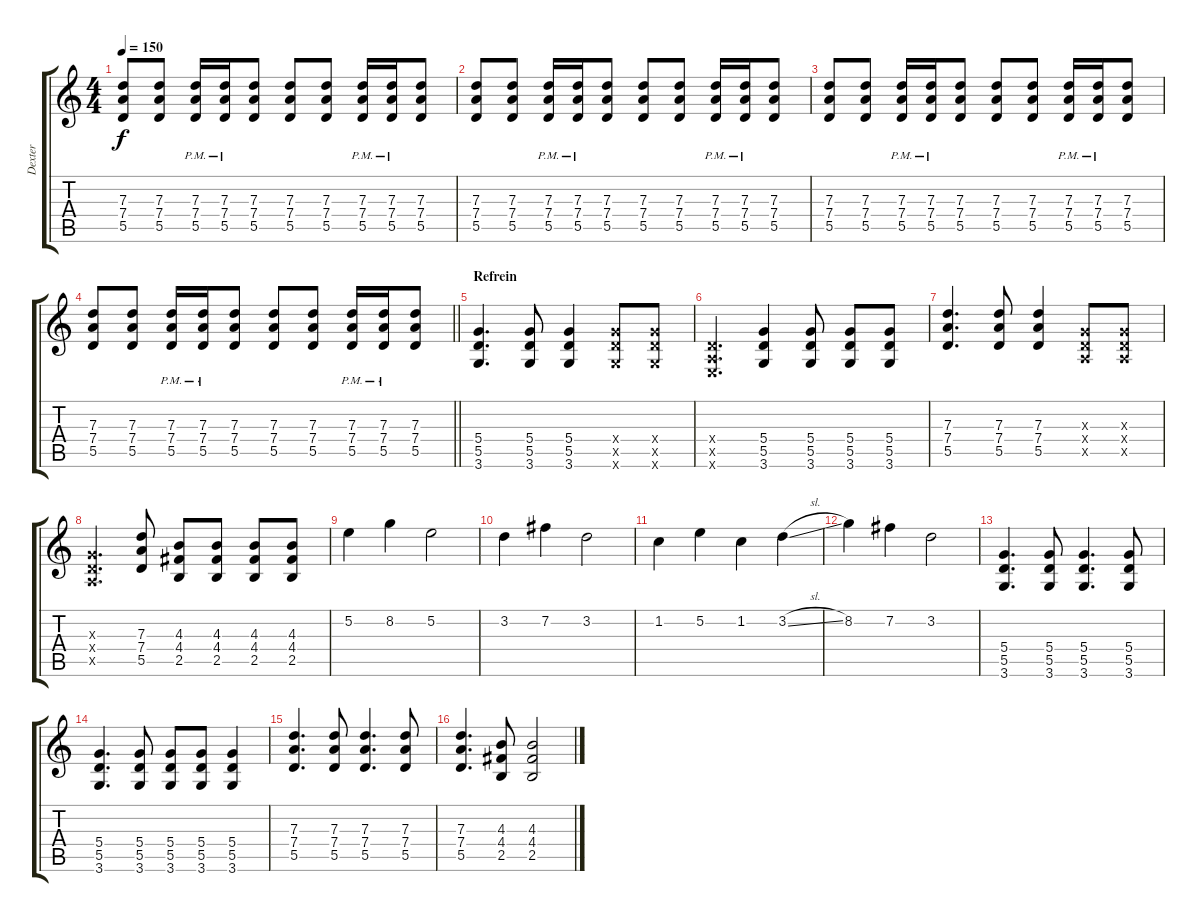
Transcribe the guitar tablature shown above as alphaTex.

\track ("Dexter" "Dexter") {instrument overdrivenguitar}
\staff {score tabs}
\tuning (E4 B3 G3 D3 A2 E2) {hide}
\ts (4 4)
\tempo 150
\clef g2
\ks c
(7.3 7.4 5.5).8{dy f} (7.3 7.4 5.5).8 (7.3{pm} 7.4{pm} 5.5{pm}).16 (7.3{pm} 7.4{pm} 5.5{pm}).16 (7.3 7.4 5.5).8 (7.3 7.4 5.5).8 (7.3 7.4 5.5).8 (7.3{pm} 7.4{pm} 5.5{pm}).16 (7.3{pm} 7.4{pm} 5.5{pm}).16 (7.3 7.4 5.5).8 |
(7.3 7.4 5.5).8 (7.3 7.4 5.5).8 (7.3{pm} 7.4{pm} 5.5{pm}).16 (7.3{pm} 7.4{pm} 5.5{pm}).16 (7.3 7.4 5.5).8 (7.3 7.4 5.5).8 (7.3 7.4 5.5).8 (7.3{pm} 7.4{pm} 5.5{pm}).16 (7.3{pm} 7.4{pm} 5.5{pm}).16 (7.3 7.4 5.5).8 |
(7.3 7.4 5.5).8 (7.3 7.4 5.5).8 (7.3{pm} 7.4{pm} 5.5{pm}).16 (7.3{pm} 7.4{pm} 5.5{pm}).16 (7.3 7.4 5.5).8 (7.3 7.4 5.5).8 (7.3 7.4 5.5).8 (7.3{pm} 7.4{pm} 5.5{pm}).16 (7.3{pm} 7.4{pm} 5.5{pm}).16 (7.3 7.4 5.5).8 |
\barLineRight lightlight
(7.3 7.4 5.5).8 (7.3 7.4 5.5).8 (7.3{pm} 7.4{pm} 5.5{pm}).16 (7.3{pm} 7.4{pm} 5.5{pm}).16 (7.3 7.4 5.5).8 (7.3 7.4 5.5).8 (7.3 7.4 5.5).8 (7.3{pm} 7.4{pm} 5.5{pm}).16 (7.3{pm} 7.4{pm} 5.5{pm}).16 (7.3 7.4 5.5).8 |
\section ("" "Refrein")
(5.4 5.5 3.6).4{d} (5.4 5.5 3.6).8 (5.4 5.5 3.6).4 (5.4{x} 5.5{x} 3.6{x}).8 (5.4{x} 5.5{x} 3.6{x}).8 |
(0.4{x} 0.5{x} 0.6{x}).4{d} (5.4 5.5 3.6).4 (5.4 5.5 3.6).8 (5.4 5.5 3.6).8 (5.4 5.5 3.6).8 |
(7.3 7.4 5.5).4{d} (7.3 7.4 5.5).8 (7.3 7.4 5.5).4 (0.3{x} 0.4{x} 0.5{x}).8 (0.3{x} 0.4{x} 0.5{x}).8 |
(0.3{x} 0.4{x} 0.5{x}).4{d} (7.3 7.4 5.5).8 (4.3 4.4 2.5).8 (4.3 4.4 2.5).8 (4.3 4.4 2.5).8 (4.3 4.4 2.5).8 |
5.2.4 8.2.4 5.2.2 |
3.2.4 7.2.4 3.2.2 |
1.2.4 5.2.4 1.2.4 3.2{sl}.4 |
8.2.4 7.2.4 3.2.2 |
(5.4 5.5 3.6).4{d} (5.4 5.5 3.6).8 (5.4 5.5 3.6).4{d} (5.4 5.5 3.6).8 |
(5.4 5.5 3.6).4{d} (5.4 5.5 3.6).8 (5.4 5.5 3.6).8 (5.4 5.5 3.6).8 (5.4 5.5 3.6).4 |
(7.3 7.4 5.5).4{d} (7.3 7.4 5.5).8 (7.3 7.4 5.5).4{d} (7.3 7.4 5.5).8 |
(7.3 7.4 5.5).4{d} (4.3 4.4 2.5).8 (4.3 4.4 2.5).2
